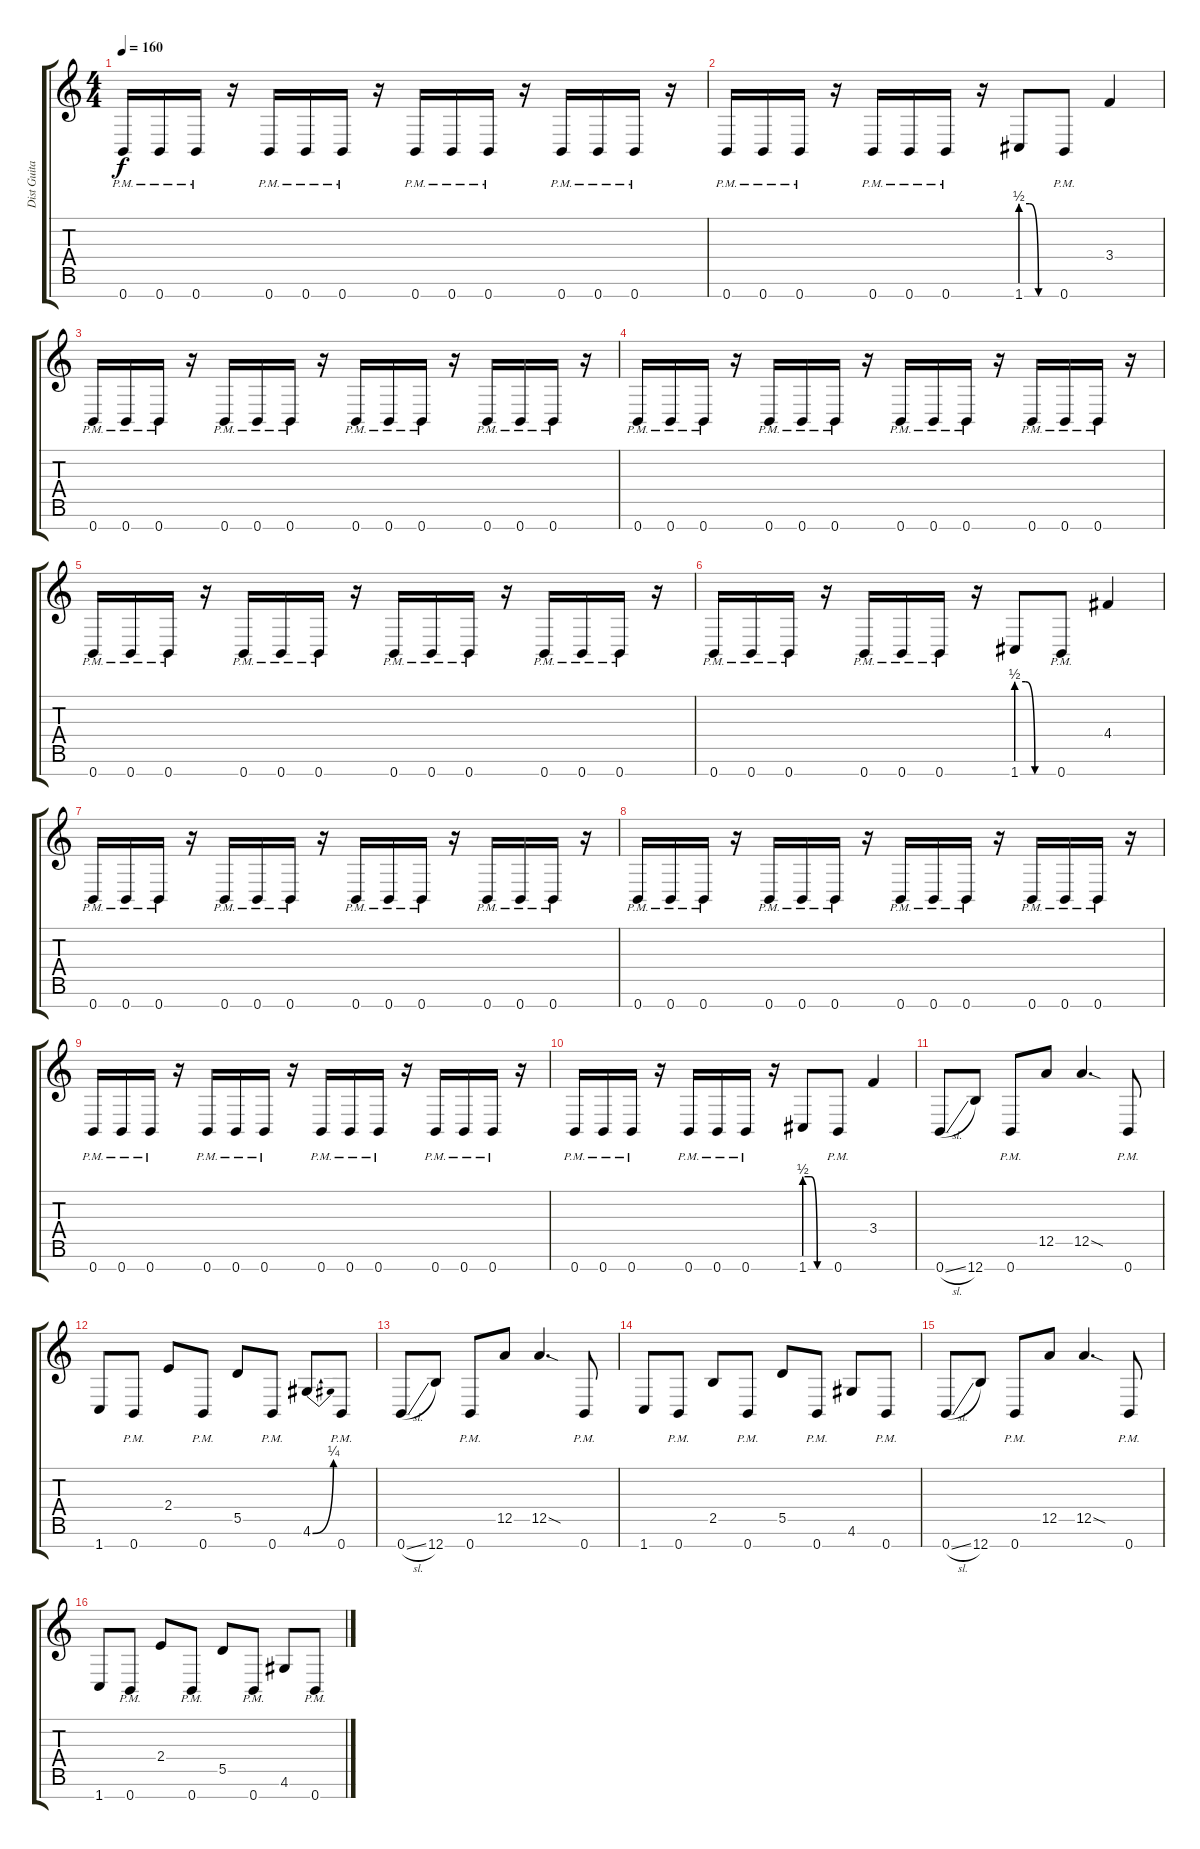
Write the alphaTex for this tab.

\track ("Dist Guitar L" "Dist Guita") {instrument overdrivenguitar}
\staff {score tabs}
\tuning (E4 B3 G3 D3 A2 E2 B1) {hide}
\ts (4 4)
\tempo 160
\clef g2
\ks c
0.7{pm}.16{dy f} 0.7{pm}.16 0.7{pm}.16 r.16 0.7{pm}.16 0.7{pm}.16 0.7{pm}.16 r.16 0.7{pm}.16 0.7{pm}.16 0.7{pm}.16 r.16 0.7{pm}.16 0.7{pm}.16 0.7{pm}.16 r.16 |
0.7{pm}.16 0.7{pm}.16 0.7{pm}.16 r.16 0.7{pm}.16 0.7{pm}.16 0.7{pm}.16 r.16 1.7{be (custom 0 2 15 2 30 0 60 0)}.8 0.7{pm}.8 3.4.4 |
0.7{pm}.16 0.7{pm}.16 0.7{pm}.16 r.16 0.7{pm}.16 0.7{pm}.16 0.7{pm}.16 r.16 0.7{pm}.16 0.7{pm}.16 0.7{pm}.16 r.16 0.7{pm}.16 0.7{pm}.16 0.7{pm}.16 r.16 |
0.7{pm}.16 0.7{pm}.16 0.7{pm}.16 r.16 0.7{pm}.16 0.7{pm}.16 0.7{pm}.16 r.16 0.7{pm}.16 0.7{pm}.16 0.7{pm}.16 r.16 0.7{pm}.16 0.7{pm}.16 0.7{pm}.16 r.16 |
0.7{pm}.16 0.7{pm}.16 0.7{pm}.16 r.16 0.7{pm}.16 0.7{pm}.16 0.7{pm}.16 r.16 0.7{pm}.16 0.7{pm}.16 0.7{pm}.16 r.16 0.7{pm}.16 0.7{pm}.16 0.7{pm}.16 r.16 |
0.7{pm}.16 0.7{pm}.16 0.7{pm}.16 r.16 0.7{pm}.16 0.7{pm}.16 0.7{pm}.16 r.16 1.7{be (custom 0 2 15 2 30 0 60 0)}.8 0.7{pm}.8 4.4.4 |
0.7{pm}.16 0.7{pm}.16 0.7{pm}.16 r.16 0.7{pm}.16 0.7{pm}.16 0.7{pm}.16 r.16 0.7{pm}.16 0.7{pm}.16 0.7{pm}.16 r.16 0.7{pm}.16 0.7{pm}.16 0.7{pm}.16 r.16 |
0.7{pm}.16 0.7{pm}.16 0.7{pm}.16 r.16 0.7{pm}.16 0.7{pm}.16 0.7{pm}.16 r.16 0.7{pm}.16 0.7{pm}.16 0.7{pm}.16 r.16 0.7{pm}.16 0.7{pm}.16 0.7{pm}.16 r.16 |
0.7{pm}.16 0.7{pm}.16 0.7{pm}.16 r.16 0.7{pm}.16 0.7{pm}.16 0.7{pm}.16 r.16 0.7{pm}.16 0.7{pm}.16 0.7{pm}.16 r.16 0.7{pm}.16 0.7{pm}.16 0.7{pm}.16 r.16 |
0.7{pm}.16 0.7{pm}.16 0.7{pm}.16 r.16 0.7{pm}.16 0.7{pm}.16 0.7{pm}.16 r.16 1.7{be (custom 0 2 15 2 30 0 60 0)}.8 0.7{pm}.8 3.4.4 |
0.7{sl}.8 12.7.8 0.7{pm}.8 12.5.8 12.5{sod}.4{d} 0.7{pm}.8 |
1.7.8 0.7{pm}.8 2.4.8 0.7{pm}.8 5.5.8 0.7{pm}.8 4.6{be (bend 0 0 60 1)}.8 0.7{pm}.8 |
0.7{sl}.8 12.7.8 0.7{pm}.8 12.5.8 12.5{sod}.4{d} 0.7{pm}.8 |
1.7.8 0.7{pm}.8 2.5.8 0.7{pm}.8 5.5.8 0.7{pm}.8 4.6.8 0.7{pm}.8 |
0.7{sl}.8 12.7.8 0.7{pm}.8 12.5.8 12.5{sod}.4{d} 0.7{pm}.8 |
1.7.8 0.7{pm}.8 2.4.8 0.7{pm}.8 5.5.8 0.7{pm}.8 4.6.8 0.7{pm}.8
